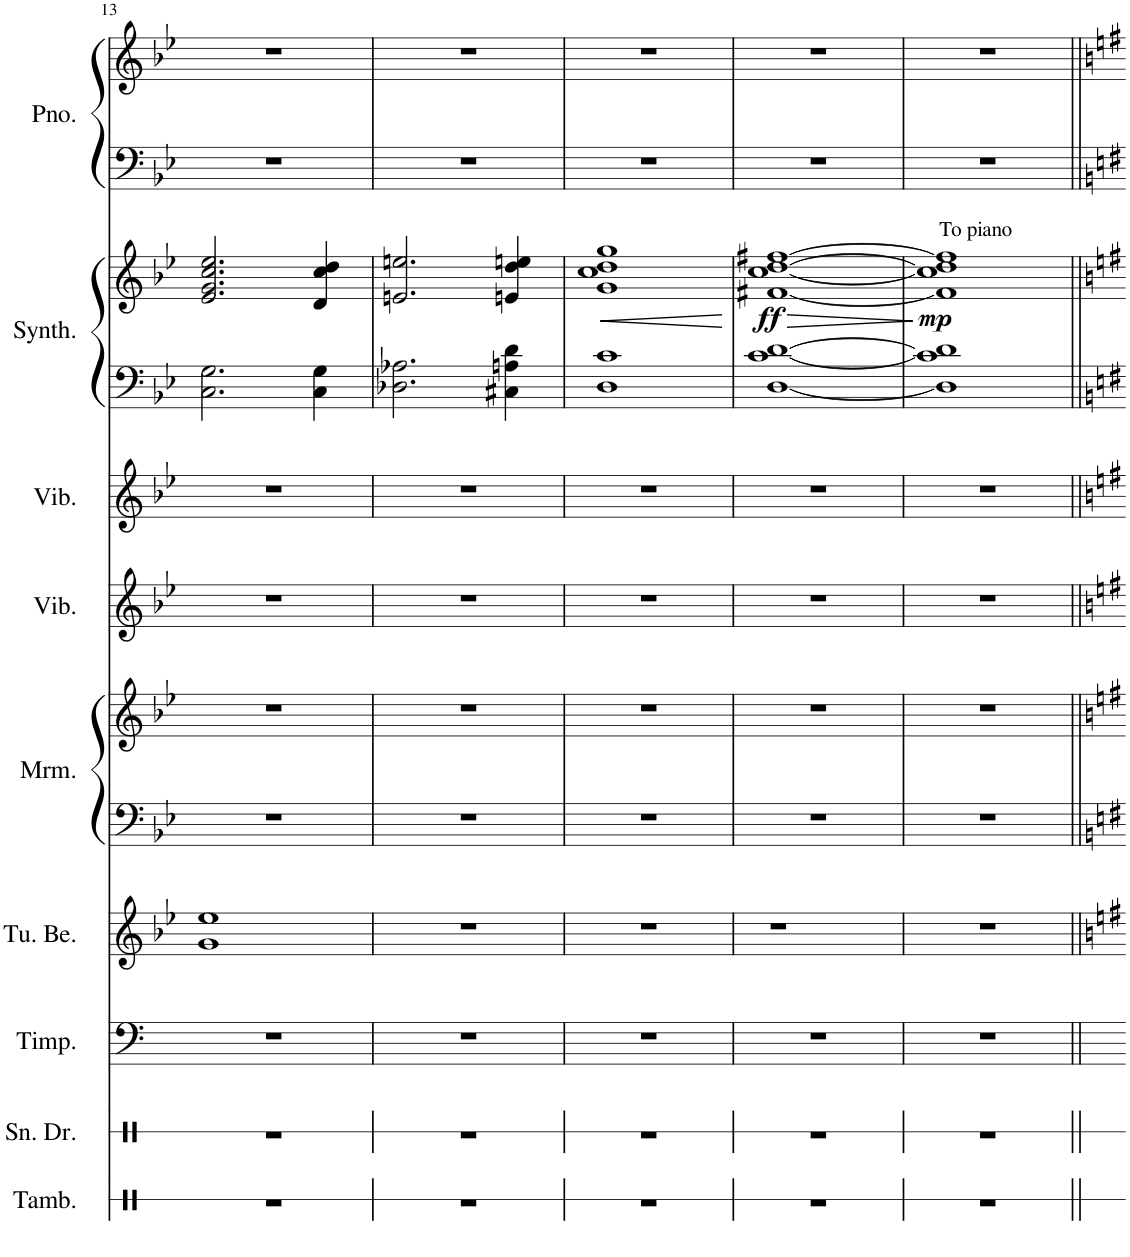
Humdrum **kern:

**kern	**kern	**kern	**kern	**kern	**kern	**kern	**kern	**kern	**kern	**dynam	**kern	**kern
*part9	*part8	*part7	*part6	*part5	*part5	*part4	*part3	*part2	*part2	*part2	*part1	*part1
*staff12	*staff11	*staff10	*staff9	*staff8	*staff7	*staff6	*staff5	*staff4	*staff3	*staff3/4	*staff2	*staff1
*I"Tambourine	*I"Snare Drum	*I"Timpani	*I"Tubular Bells	*I"Marimba	*	*I"Vibraphone	*I"Vibraphone	*I"Keyboard Synthesizer	*	*	*I"Piano	*
*I'Tamb.	*I'Sn. Dr.	*I'Timp.	*I'Tu. Be.	*I'Mrm.	*	*I'Vib.	*I'Vib.	*I'Synth.	*	*	*I'Pno.	*
!!LO:PB:g=z
*clefX	*clefX	*clefF4	*clefG2	*clefF4	*clefG2	*clefG2	*clefG2	*clefF4	*clefG2	*	*clefF4	*clefG2
*k[]	*k[]	*k[]	*k[b-e-]	*k[b-e-]	*k[b-e-]	*k[b-e-]	*k[b-e-]	*k[b-e-]	*k[b-e-]	*	*k[b-e-]	*k[b-e-]
*M4/4	*M4/4	*M4/4	*M4/4	*M4/4	*M4/4	*M4/4	*M4/4	*M4/4	*M4/4	*	*M4/4	*M4/4
=13	=13	=13	=13	=13	=13	=13	=13	=13	=13	=13	=13	=13
1r	1r	1r	1g 1ee-	1r	1r	1r	1r	2.C\ 2.G\	2.e-/ 2.g/ 2.cc/ 2.ee-/	.	1r	1r
.	.	.	.	.	.	.	.	4C\ 4G\	4d/ 4cc/ 4dd/	.	.	.
=14	=14	=14	=14	=14	=14	=14	=14	=14	=14	=14	=14	=14
1r	1r	1r	1r	1r	1r	1r	1r	2.D-X\ 2.A-X\	2.en/ 2.een/	.	1r	1r
.	.	.	.	.	.	.	.	4C#X\ 4An\ 4d\	4en/ 4dd/ 4een/	.	.	.
=15	=15	=15	=15	=15	=15	=15	=15	=15	=15	=15	=15	=15
!	!	!	!	!	!	!	!	!	!	!LO:HP:b	!	!
1r	1r	1r	1r	1r	1r	1r	1r	1D 1c	1g 1cc 1dd 1gg	<	1r	1r
.	.	.	.	.	.	.	.	.	.	[	.	.
=16	=16	=16	=16	=16	=16	=16	=16	=16	=16	=16	=16	=16
!	!	!	!	!	!	!	!	!	!	!LO:HP:b	!	!
!	!	!	!	!	!	!	!	!	!	!LO:DY:n=1:b	!	!
1r	1r	1r	1r	1r	1r	1r	1r	[1D [1c [1d	[1f#X [1cc [1dd [1ff#X	> ff	1r	1r
.	.	.	.	.	.	.	.	.	.	]	.	.
=17	=17	=17	=17	=17	=17	=17	=17	=17	=17	=17	=17	=17
!	!	!	!	!	!	!	!	!	!LO:TX:a:t=To piano	!	!	!
!	!	!	!	!	!	!	!	!	!	!LO:DY:b	!	!
1r	1r	1r	1r	1r	1r	1r	1r	1D] 1c] 1d]	1f#] 1cc] 1dd] 1ff#]	mp	1r	1r
=||	=||	=||	=||	=||	=||	=||	=||	=||	=||	=||	=||	=||
*-	*-	*-	*-	*-	*-	*-	*-	*-	*-	*-	*-	*-
